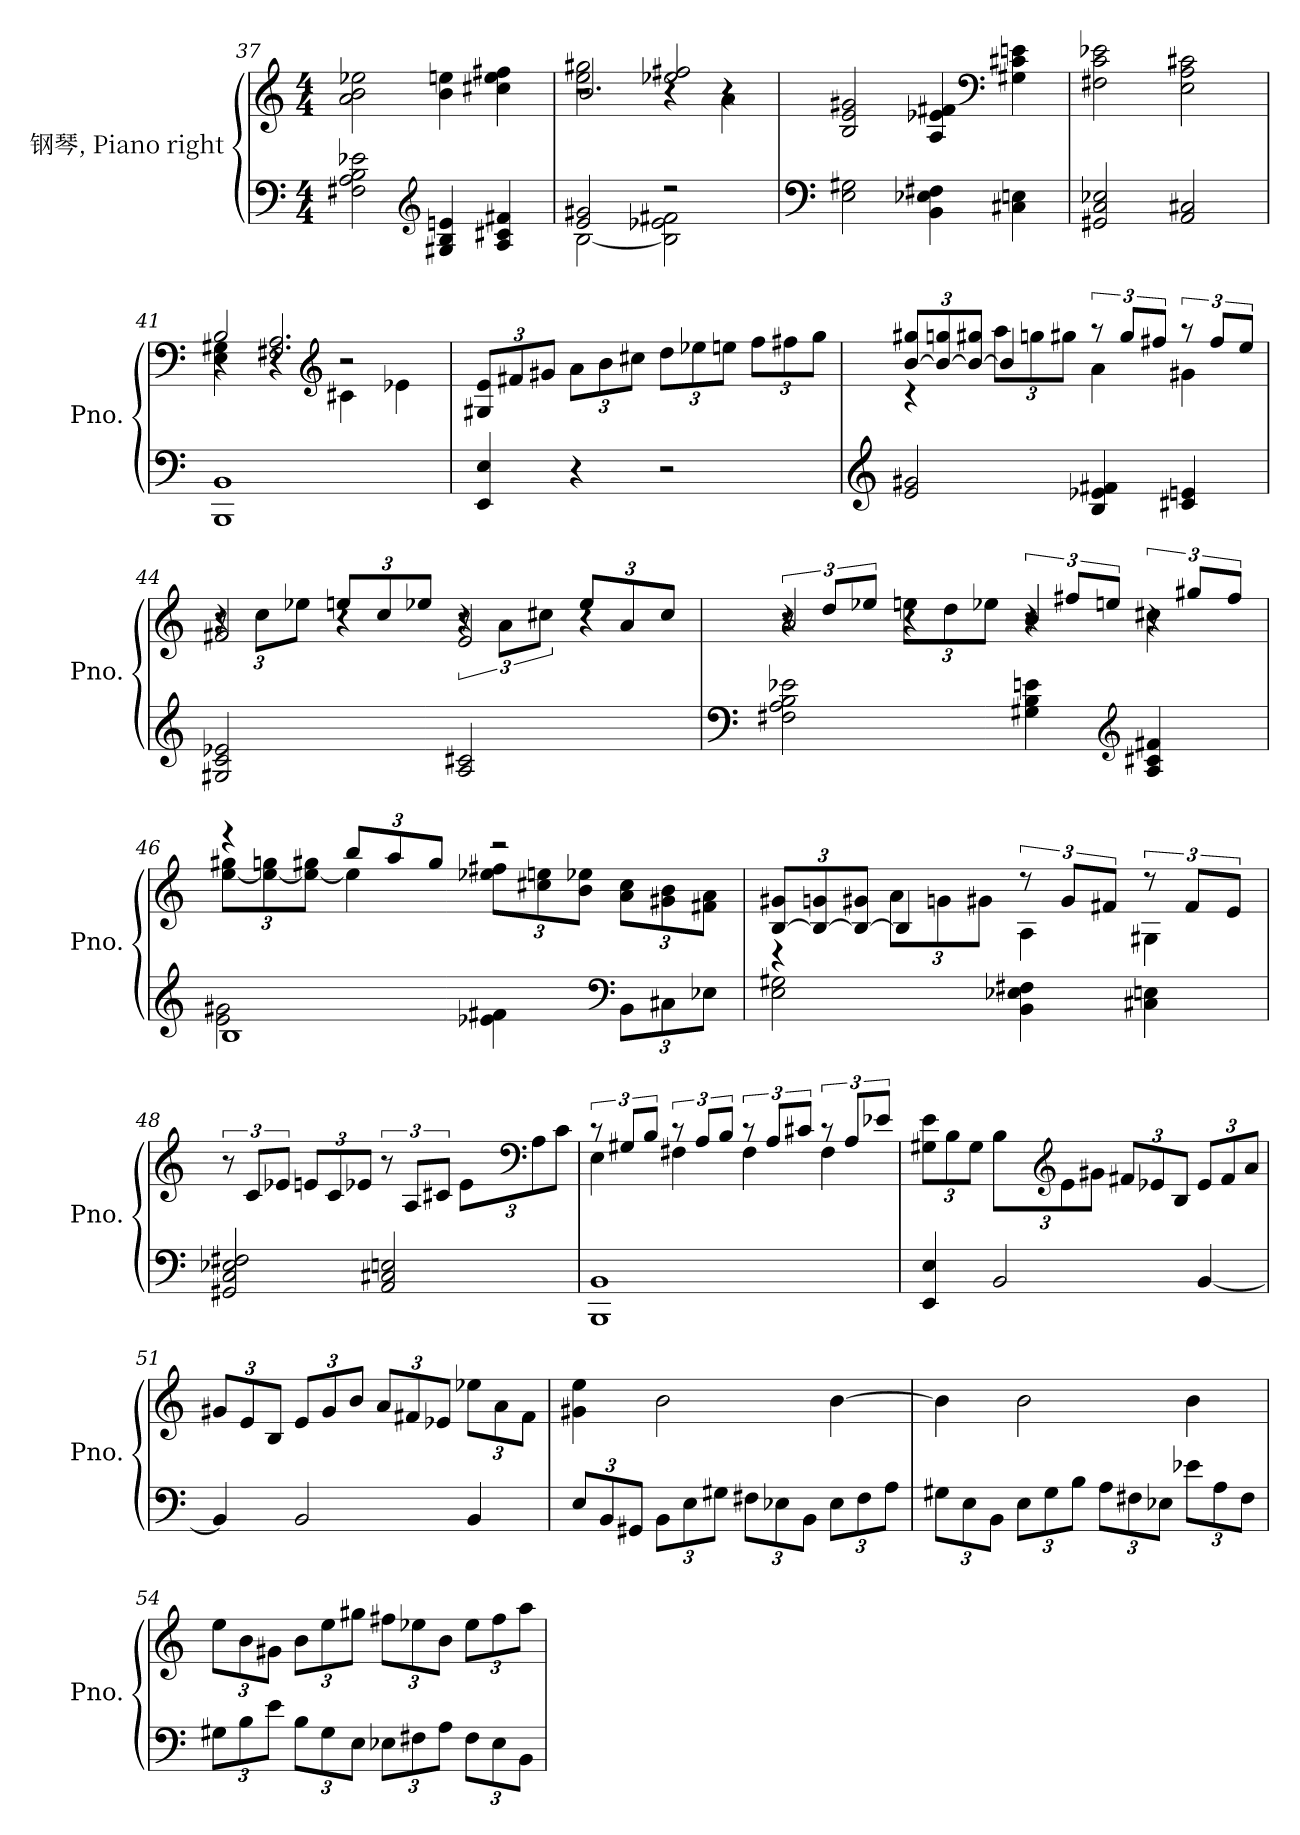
**kern	**kern
*part1	*part1
*staff2	*staff1
*I"钢琴, Piano right	*
*I'Pno.	*
*clefF4	*clefG2
*k[]	*k[]
*M4/4	*M4/4
*MM135	*MM135
=37	=37
2F#X\ 2A\ 2B\ 2e-X\	2a\ 2b\ 2ee-X\
*clefG2	*
*	*MM129
4G#X/ 4B/ 4en/	4b\ 4een\
*	*MM122
4A/ 4c#X/ 4f#X/	4cc#X\ 4ee\ 4ff#X\
=38	=38
*	*MM132
*^	*^
*	*	*	*^
2e/ 2g#X/	[2B\	2r	2ee\ 2gg#X\	2.b/
*	*	*MM130	*	*
2r	2B\] 2e-X\ 2f#X\	2ee-X/ 2ff#X/	4r	.
*	*	*MM129	*	*
.	.	.	4a\	4r
*v	*v	*	*	*
*	*v	*v	*v
=39	=39
*clefF4	*
*	*MM136
2E\ 2G#X\	2B/ 2e/ 2g#X/
*	*MM139
4BB\ 4E-X\ 4F#X\	4A/ 4e-X/ 4f#X/
*	*clefF4
*	*MM132
4C#X\ 4En\	4G#X\ 4c#X\ 4en\
!!LO:LB:g=z
=40	=40
*	*MM136
2GG#X/ 2C/ 2E-X/	2F#X\ 2c\ 2e-X\
2AA/ 2C#X/	2E\ 2A\ 2c#X\
=41	=41
*	*MM135
*	*^
*	*	*^
1BBB 1BB	2B/	4E\ 4G#X\	4r
.	.	4r	2.F#X/ 2.A/
*	*clefG2	*	*
*	*MM138	*	*
.	2r	4c#X\	.
*	*MM130	*	*
.	.	4e-X\	.
*	*v	*v	*v
=42	=42
*	*Xbrackettup
*	*MM133
4EE/ 4E/	12G#X/ 12e/L
.	12f#X/
.	12g#X/J
*	*MM134
4r	12a\L
.	12b\
.	12cc#X\J
2r	12dd\L
.	12ee-X\
.	12een\J
.	12ff\L
.	12ff#X\
.	12gg\J
!!LO:LB:g=z
=43	=43
*clefG2	*
*	*MM138
*	*^
2e/ 2g#X/	[12b/ 12gg#X/L	4r
.	12b/_ 12ggn/	.
.	12b/_ 12gg#X/J	.
.	4b/]	12aa\L
.	.	12ggn\
.	.	12gg#X\J
*	*brackettup	*
*	*MM141	*
4B/ 4e-X/ 4f#X/	12r	4a\
.	12gg#/L	.
.	12ff#X/J	.
*	*MM134	*
4c#X/ 4en/	12r	4g#X\
.	12ff#/L	.
.	12ee/J	.
*	*v	*v
=44	=44
*	*MM138
*	*^
*	*	*^
2G#X/ 2c/ 2e-X/	4r	12r	2f#X/
.	.	12cc\L	.
.	.	12ee-X\J	.
*	*Xbrackettup	*	*
.	12een/L	4r	.
.	12cc/	.	.
.	12ee-X/J	.	.
*	*	*brackettup	*
2A/ 2c#X/	4r	12r	2e/
.	.	12a\L	.
.	.	12cc#X\J	.
*	*Xbrackettup	*	*
*	*MM131	*	*
.	12ee-/L	4r	.
.	12a/	.	.
.	12cc#/J	.	.
!!LO:PB:g=z	!!	!!
=45	=45	=45	=45
*clefF4	*	*	*
*	*brackettup	*	*
*	*MM137	*	*
2F#X\ 2A\ 2B\ 2e-X\	12r	4r	2a/
.	12dd/L	.	.
.	12ee-X/J	.	.
*	*	*Xbrackettup	*
.	4r	12een\L	.
.	.	12dd\	.
.	.	12ee-X\J	.
*	*brackettup	*	*
*	*MM140	*	*
4G#X\ 4B\ 4en\	12r	4r	4b/
.	12ff#X/L	.	.
.	12een/J	.	.
*clefG2	*	*	*
*	*MM132	*	*
4A/ 4c#X/ 4f#X/	12r	4cc#X\	4r
.	12gg#X/L	.	.
.	12ff#/J	.	.
*	*	*v	*v
=46	=46	=46
*^	*	*
*	*	*	*Xbrackettup
*v	*v	*	*
*	*v	*v
*	*MM138
*^	*^
1B	2e\ 2g#X\	4r	[12ee\ 12gg#X\L
.	.	.	12ee\_ 12ggn\
.	.	.	12ee\_ 12gg#X\J
.	.	12bb/L	4ee\]
.	.	12aa/	.
.	.	12gg#/J	.
*	*	*MM136	*
.	4e-X\ 4f#X\	2r	12ee-X\ 12ff#X\L
.	.	.	12cc#X\ 12een\
.	.	.	12b\ 12ee-X\J
*clefF4	*	*	*
*	*Xbrackettup	*	*
*	*	*MM130	*
.	12BB\L	.	12a\ 12cc#\L
.	12C#X\	.	12g#X\ 12b\
.	12E-X\J	.	12f#X\ 12a\J
*v	*v	*	*
!!LO:LB:g=z	!!
=47	=47	=47
*	*MM138	*
2E\ 2G#X\	[12B/ 12g#X/L	4r
.	12B/_ 12gn/	.
.	12B/_ 12g#X/J	.
.	4B/]	12a\L
.	.	12gn\
.	.	12g#X\J
*	*brackettup	*
*	*MM141	*
4BB\ 4E-X\ 4F#X\	12r	4A\
.	12g#/L	.
.	12f#X/J	.
*	*MM134	*
4C#X\ 4En\	12r	4G#X\
.	12f#/L	.
.	12e/J	.
*	*v	*v
=48	=48
*	*MM138
2GG#X/ 2C/ 2E-X/ 2F#X/	12r
.	12c/L
.	12e-X/J
*	*Xbrackettup
.	12en/L
.	12c/
.	12e-X/J
*	*brackettup
2AA/ 2C#X/ 2En/	12r
.	12A/L
.	12c#X/J
*	*Xbrackettup
*	*MM131
.	12e-\L
*	*clefF4
.	12A\
.	12c#\J
!!LO:LB:g=z
=49	=49
*	*brackettup
*	*MM137
*	*^
1BBB 1BB	12r	4E\
.	12G#X/L	.
*	*MM129	*
.	12B/J	.
*	*MM135	*
.	12r	4F#X\
.	12A/L	.
*	*MM126	*
.	12B/J	.
*	*MM130	*
.	12r	4F#\
.	12A/L	.
*	*MM129	*
.	12c#X/J	.
*	*MM133	*
.	12r	4F#\
.	12A/L	.
*	*MM129	*
.	12e-X/J	.
*	*v	*v
=50	=50
*	*Xbrackettup
*	*MM137
4EE/ 4E/	12G#X\ 12e\L
.	12B\
.	12G#\J
2BB/	12B\L
*	*clefG2
.	12e\
*	*MM134
.	12g#X\J
*	*MM138
.	12f#X/L
.	12e-X/
.	12B/J
[4BB/	12e-/L
.	12f#/
*	*MM133
.	12a/J
=51	=51
*	*MM139
4BB/]	12g#X/L
.	12e/
.	12B/J
2BB/	12e/L
.	12g#/
*	*MM134
.	12b/J
*	*MM140
.	12a/L
.	12f#X/
*	*MM135
.	12e-X/J
*	*MM140
4BB/	12ee-X\L
.	12a\
.	12f#\J
!!LO:LB:g=z
=52	=52
*	*MM141
12E/L	4g#X\ 4ee\
12BB/	.
12GG#X/J	.
12BB\L	2b\
12E\	.
12G#X\J	.
12F#X\L	.
12E-X\	.
12BB\J	.
12E-\L	[4b\
12F#\	.
12A\J	.
=53	=53
*	*MM140
12G#X\L	4b\]
12E\	.
12BB\J	.
12E\L	2b\
12G#\	.
12B\J	.
12A\L	.
12F#X\	.
12E-X\J	.
*	*MM140
12e-X\L	4b\
12A\	.
12F#\J	.
=54	=54
*	*MM141
12G#X\L	12ee\L
12B\	12b\
12e\J	12g#X\J
12B\L	12b\L
12G#\	12ee\
*	*MM136
12E\J	12gg#X\J
*	*MM140
12E-X\L	12ff#X\L
12F#X\	12ee-X\
12A\J	12b\J
12F#\L	12ee-\L
12E-\	12ff#\
*	*MM137
12BB\J	12aa\J
=	=
*-	*-
